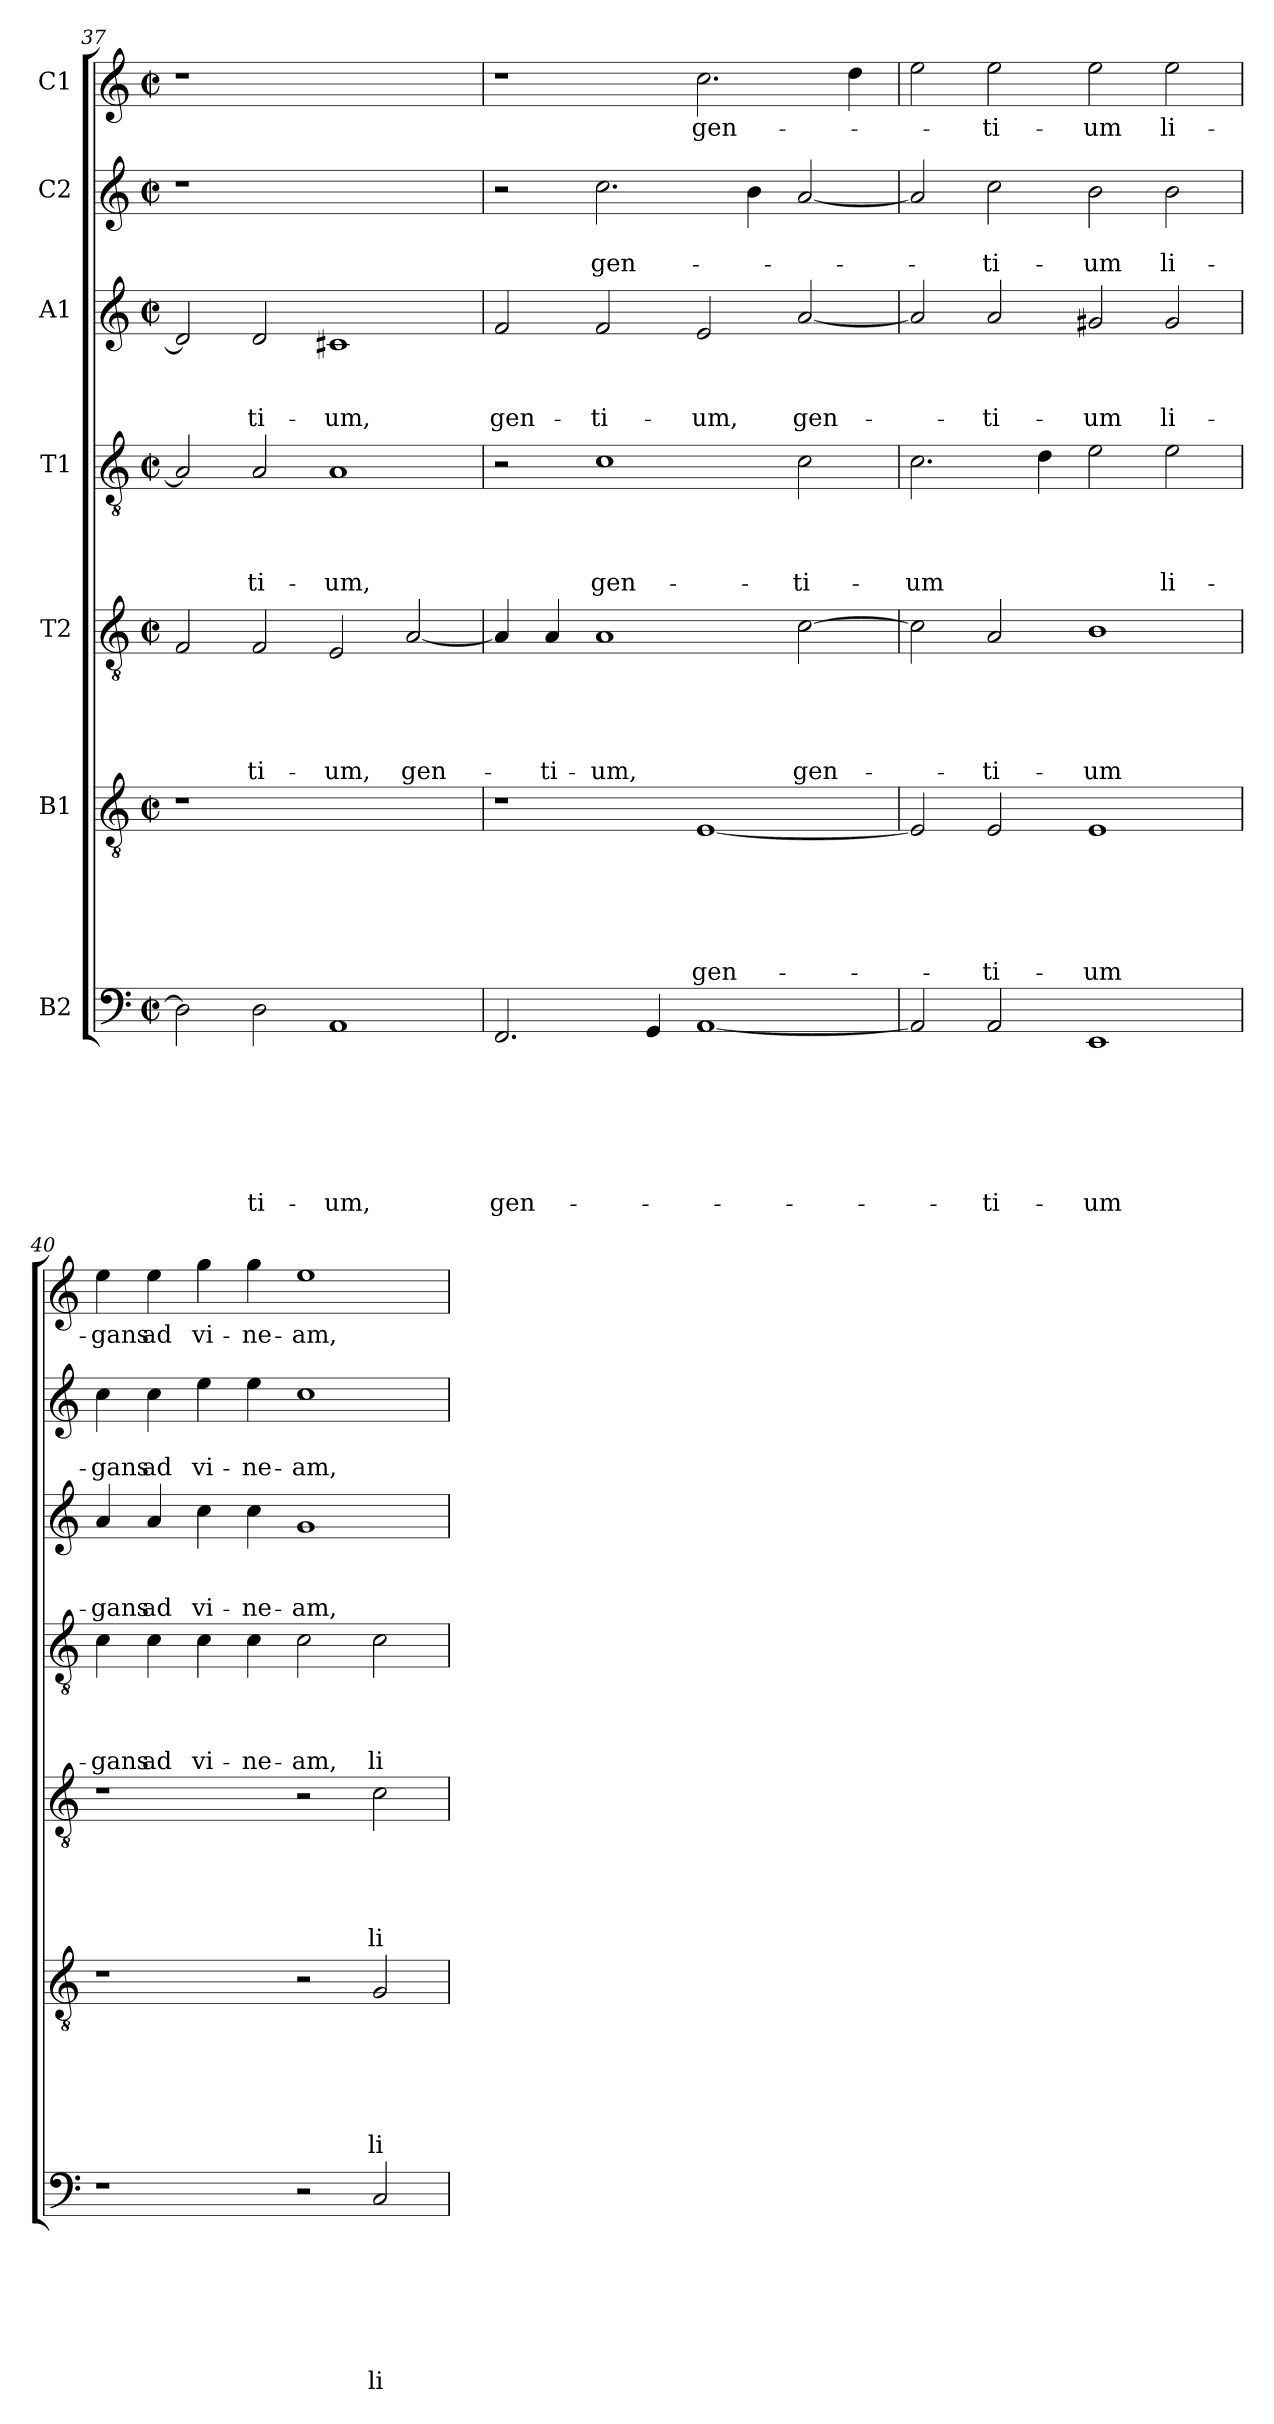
**kern	**text	**text	**text	**text	**text	**text	**text	**kern	**text	**text	**text	**text	**text	**text	**kern	**text	**text	**text	**text	**text	**kern	**text	**text	**text	**text	**kern	**text	**text	**text	**kern	**text	**text	**kern	**text
*part7	*part7	*part7	*part7	*part7	*part7	*part7	*part7	*part6	*part6	*part6	*part6	*part6	*part6	*part6	*part5	*part5	*part5	*part5	*part5	*part5	*part4	*part4	*part4	*part4	*part4	*part3	*part3	*part3	*part3	*part2	*part2	*part2	*part1	*part1
*staff7	*staff7	*staff7	*staff7	*staff7	*staff7	*staff7	*staff7	*staff6	*staff6	*staff6	*staff6	*staff6	*staff6	*staff6	*staff5	*staff5	*staff5	*staff5	*staff5	*staff5	*staff4	*staff4	*staff4	*staff4	*staff4	*staff3	*staff3	*staff3	*staff3	*staff2	*staff2	*staff2	*staff1	*staff1
*I"B2	*	*	*	*	*	*	*	*I"B1	*	*	*	*	*	*	*I"T2	*	*	*	*	*	*I"T1	*	*	*	*	*I"A1	*	*	*	*I"C2	*	*	*I"C1	*
*clefF4	*	*	*	*	*	*	*	*clefGv2	*	*	*	*	*	*	*clefGv2	*	*	*	*	*	*clefGv2	*	*	*	*	*clefG2	*	*	*	*clefG2	*	*	*clefG2	*
*k[]	*	*	*	*	*	*	*	*k[]	*	*	*	*	*	*	*k[]	*	*	*	*	*	*k[]	*	*	*	*	*k[]	*	*	*	*k[]	*	*	*k[]	*
*C:	*	*	*	*	*	*	*	*C:	*	*	*	*	*	*	*C:	*	*	*	*	*	*C:	*	*	*	*	*C:	*	*	*	*C:	*	*	*C:	*
*M2/2	*	*	*	*	*	*	*	*M2/2	*	*	*	*	*	*	*M2/2	*	*	*	*	*	*M2/2	*	*	*	*	*M2/2	*	*	*	*M2/2	*	*	*M2/2	*
*met(c|)	*	*	*	*	*	*	*	*met(c|)	*	*	*	*	*	*	*met(c|)	*	*	*	*	*	*met(c|)	*	*	*	*	*met(c|)	*	*	*	*met(c|)	*	*	*met(c|)	*
=37	=37	=37	=37	=37	=37	=37	=37	=37	=37	=37	=37	=37	=37	=37	=37	=37	=37	=37	=37	=37	=37	=37	=37	=37	=37	=37	=37	=37	=37	=37	=37	=37	=37	=37
2D\]	.	.	.	.	.	.	.	1r	.	.	.	.	.	.	2F/	.	.	.	.	.	2A/]	.	.	.	.	2d/]	.	.	.	1r	.	.	1r	.
!	!	!	!	!	!	!	!LO:LY:b	!	!	!	!	!	!	!	!	!	!	!	!	!LO:LY:b	!	!	!	!	!LO:LY:b	!	!	!	!LO:LY:b	!	!	!	!	!
2D\	.	.	.	.	.	.	-ti-	.	.	.	.	.	.	.	2F/	.	.	.	.	-ti-	2A/	.	.	.	-ti-	2d/	.	.	-ti-	.	.	.	.	.
!	!	!	!	!	!	!	!LO:LY:b	!	!	!	!	!	!	!	!	!	!	!	!	!LO:LY:b	!	!	!	!	!LO:LY:b	!	!	!	!LO:LY:b	!	!	!	!	!
1AA	.	.	.	.	.	.	-um,	1ryy	.	.	.	.	.	.	2E/	.	.	.	.	-um,	1A	.	.	.	-um,	1c#X	.	.	-um,	1ryy	.	.	1ryy	.
!	!	!	!	!	!	!	!	!	!	!	!	!	!	!	!	!	!	!	!	!LO:LY:b	!	!	!	!	!	!	!	!	!	!	!	!	!	!
.	.	.	.	.	.	.	.	.	.	.	.	.	.	.	[2A/	.	.	.	.	gen-	.	.	.	.	.	.	.	.	.	.	.	.	.	.
=38	=38	=38	=38	=38	=38	=38	=38	=38	=38	=38	=38	=38	=38	=38	=38	=38	=38	=38	=38	=38	=38	=38	=38	=38	=38	=38	=38	=38	=38	=38	=38	=38	=38	=38
!	!	!	!	!	!	!	!LO:LY:b	!	!	!	!	!	!	!	!	!	!	!	!	!	!	!	!	!	!	!	!	!	!LO:LY:b	!	!	!	!	!
2.FF/	.	.	.	.	.	.	gen-	1r	.	.	.	.	.	.	4A/]	.	.	.	.	.	2r	.	.	.	.	2f/	.	.	gen-	2r	.	.	1r	.
!	!	!	!	!	!	!	!	!	!	!	!	!	!	!	!	!	!	!	!	!LO:LY:b	!	!	!	!	!	!	!	!	!	!	!	!	!	!
.	.	.	.	.	.	.	.	.	.	.	.	.	.	.	4A/	.	.	.	.	-ti-	.	.	.	.	.	.	.	.	.	.	.	.	.	.
!	!	!	!	!	!	!	!	!	!	!	!	!	!	!	!	!	!	!	!	!LO:LY:b	!	!	!	!	!LO:LY:b	!	!	!	!LO:LY:b	!	!	!LO:LY:b	!	!
.	.	.	.	.	.	.	.	.	.	.	.	.	.	.	1A	.	.	.	.	-um,	1c	.	.	.	gen-	2f/	.	.	-ti-	2.cc\	.	gen-	.	.
4GG/	.	.	.	.	.	.	.	.	.	.	.	.	.	.	.	.	.	.	.	.	.	.	.	.	.	.	.	.	.	.	.	.	.	.
!	!	!	!	!	!	!	!	!	!	!	!	!	!	!LO:LY:b	!	!	!	!	!	!	!	!	!	!	!	!	!	!	!LO:LY:b	!	!	!	!	!LO:LY:b
[1AA	.	.	.	.	.	.	.	[1E	.	.	.	.	.	gen-	.	.	.	.	.	.	.	.	.	.	.	2e/	.	.	-um,	.	.	.	2.cc\	gen-
.	.	.	.	.	.	.	.	.	.	.	.	.	.	.	.	.	.	.	.	.	.	.	.	.	.	.	.	.	.	4b\	.	.	.	.
!	!	!	!	!	!	!	!	!	!	!	!	!	!	!	!	!	!	!	!	!LO:LY:b	!	!	!	!	!LO:LY:b	!	!	!	!LO:LY:b	!	!	!	!	!
.	.	.	.	.	.	.	.	.	.	.	.	.	.	.	[2c\	.	.	.	.	gen-	2c\	.	.	.	-ti-	[2a/	.	.	gen-	[2a/	.	.	.	.
.	.	.	.	.	.	.	.	.	.	.	.	.	.	.	.	.	.	.	.	.	.	.	.	.	.	.	.	.	.	.	.	.	4dd\	.
=39	=39	=39	=39	=39	=39	=39	=39	=39	=39	=39	=39	=39	=39	=39	=39	=39	=39	=39	=39	=39	=39	=39	=39	=39	=39	=39	=39	=39	=39	=39	=39	=39	=39	=39
!	!	!	!	!	!	!	!	!	!	!	!	!	!	!	!	!	!	!	!	!	!	!	!	!	!LO:LY:b	!	!	!	!	!	!	!	!	!
2AA/]	.	.	.	.	.	.	.	2E/]	.	.	.	.	.	.	2c\]	.	.	.	.	.	2.c\	.	.	.	-um	2a/]	.	.	.	2a/]	.	.	2ee\	.
!	!	!	!	!	!	!	!LO:LY:b	!	!	!	!	!	!	!LO:LY:b	!	!	!	!	!	!LO:LY:b	!	!	!	!	!	!	!	!	!LO:LY:b	!	!	!LO:LY:b	!	!LO:LY:b
2AA/	.	.	.	.	.	.	-ti-	2E/	.	.	.	.	.	-ti-	2A/	.	.	.	.	-ti-	.	.	.	.	.	2a/	.	.	-ti-	2cc\	.	-ti-	2ee\	-ti-
.	.	.	.	.	.	.	.	.	.	.	.	.	.	.	.	.	.	.	.	.	4d\	.	.	.	.	.	.	.	.	.	.	.	.	.
!	!	!	!	!	!	!	!LO:LY:b	!	!	!	!	!	!	!LO:LY:b	!	!	!	!	!	!LO:LY:b	!	!	!	!	!	!	!	!	!LO:LY:b	!	!	!LO:LY:b	!	!LO:LY:b
1EE	.	.	.	.	.	.	-um	1E	.	.	.	.	.	-um	1B	.	.	.	.	-um	2e\	.	.	.	.	2g#X/	.	.	-um	2b\	.	-um	2ee\	-um
!	!	!	!	!	!	!	!	!	!	!	!	!	!	!	!	!	!	!	!	!	!	!	!	!	!LO:LY:b	!	!	!	!LO:LY:b	!	!	!LO:LY:b	!	!LO:LY:b
.	.	.	.	.	.	.	.	.	.	.	.	.	.	.	.	.	.	.	.	.	2e\	.	.	.	li-	2g#/	.	.	li-	2b\	.	li-	2ee\	li-
!!LO:LB:g=z
=40	=40	=40	=40	=40	=40	=40	=40	=40	=40	=40	=40	=40	=40	=40	=40	=40	=40	=40	=40	=40	=40	=40	=40	=40	=40	=40	=40	=40	=40	=40	=40	=40	=40	=40
!	!	!	!	!	!	!	!	!	!	!	!	!	!	!	!	!	!	!	!	!	!	!	!	!	!LO:LY:b	!	!	!	!LO:LY:b	!	!	!LO:LY:b	!	!LO:LY:b
1r	.	.	.	.	.	.	.	1r	.	.	.	.	.	.	1r	.	.	.	.	.	4c\	.	.	.	-gans	4a/	.	.	-gans	4cc\	.	-gans	4ee\	-gans
!	!	!	!	!	!	!	!	!	!	!	!	!	!	!	!	!	!	!	!	!	!	!	!	!	!LO:LY:b	!	!	!	!LO:LY:b	!	!	!LO:LY:b	!	!LO:LY:b
.	.	.	.	.	.	.	.	.	.	.	.	.	.	.	.	.	.	.	.	.	4c\	.	.	.	ad	4a/	.	.	ad	4cc\	.	ad	4ee\	ad
!	!	!	!	!	!	!	!	!	!	!	!	!	!	!	!	!	!	!	!	!	!	!	!	!	!LO:LY:b	!	!	!	!LO:LY:b	!	!	!LO:LY:b	!	!LO:LY:b
.	.	.	.	.	.	.	.	.	.	.	.	.	.	.	.	.	.	.	.	.	4c\	.	.	.	vi-	4cc\	.	.	vi-	4ee\	.	vi-	4gg\	vi-
!	!	!	!	!	!	!	!	!	!	!	!	!	!	!	!	!	!	!	!	!	!	!	!	!	!LO:LY:b	!	!	!	!LO:LY:b	!	!	!LO:LY:b	!	!LO:LY:b
.	.	.	.	.	.	.	.	.	.	.	.	.	.	.	.	.	.	.	.	.	4c\	.	.	.	-ne-	4cc\	.	.	-ne-	4ee\	.	-ne-	4gg\	-ne-
!	!	!	!	!	!	!	!	!	!	!	!	!	!	!	!	!	!	!	!	!	!	!	!	!	!LO:LY:b	!	!	!	!LO:LY:b	!	!	!LO:LY:b	!	!LO:LY:b
2r	.	.	.	.	.	.	.	2r	.	.	.	.	.	.	2r	.	.	.	.	.	2c\	.	.	.	-am,	1g	.	.	-am,	1cc	.	-am,	1ee	-am,
!	!	!	!	!	!	!	!LO:LY:b	!	!	!	!	!	!	!LO:LY:b	!	!	!	!	!	!LO:LY:b	!	!	!	!	!LO:LY:b	!	!	!	!	!	!	!	!	!
2C/	.	.	.	.	.	.	li-	2G/	.	.	.	.	.	li-	2c\	.	.	.	.	li-	2c\	.	.	.	li-	.	.	.	.	.	.	.	.	.
=	=	=	=	=	=	=	=	=	=	=	=	=	=	=	=	=	=	=	=	=	=	=	=	=	=	=	=	=	=	=	=	=	=	=
*-	*-	*-	*-	*-	*-	*-	*-	*-	*-	*-	*-	*-	*-	*-	*-	*-	*-	*-	*-	*-	*-	*-	*-	*-	*-	*-	*-	*-	*-	*-	*-	*-	*-	*-
